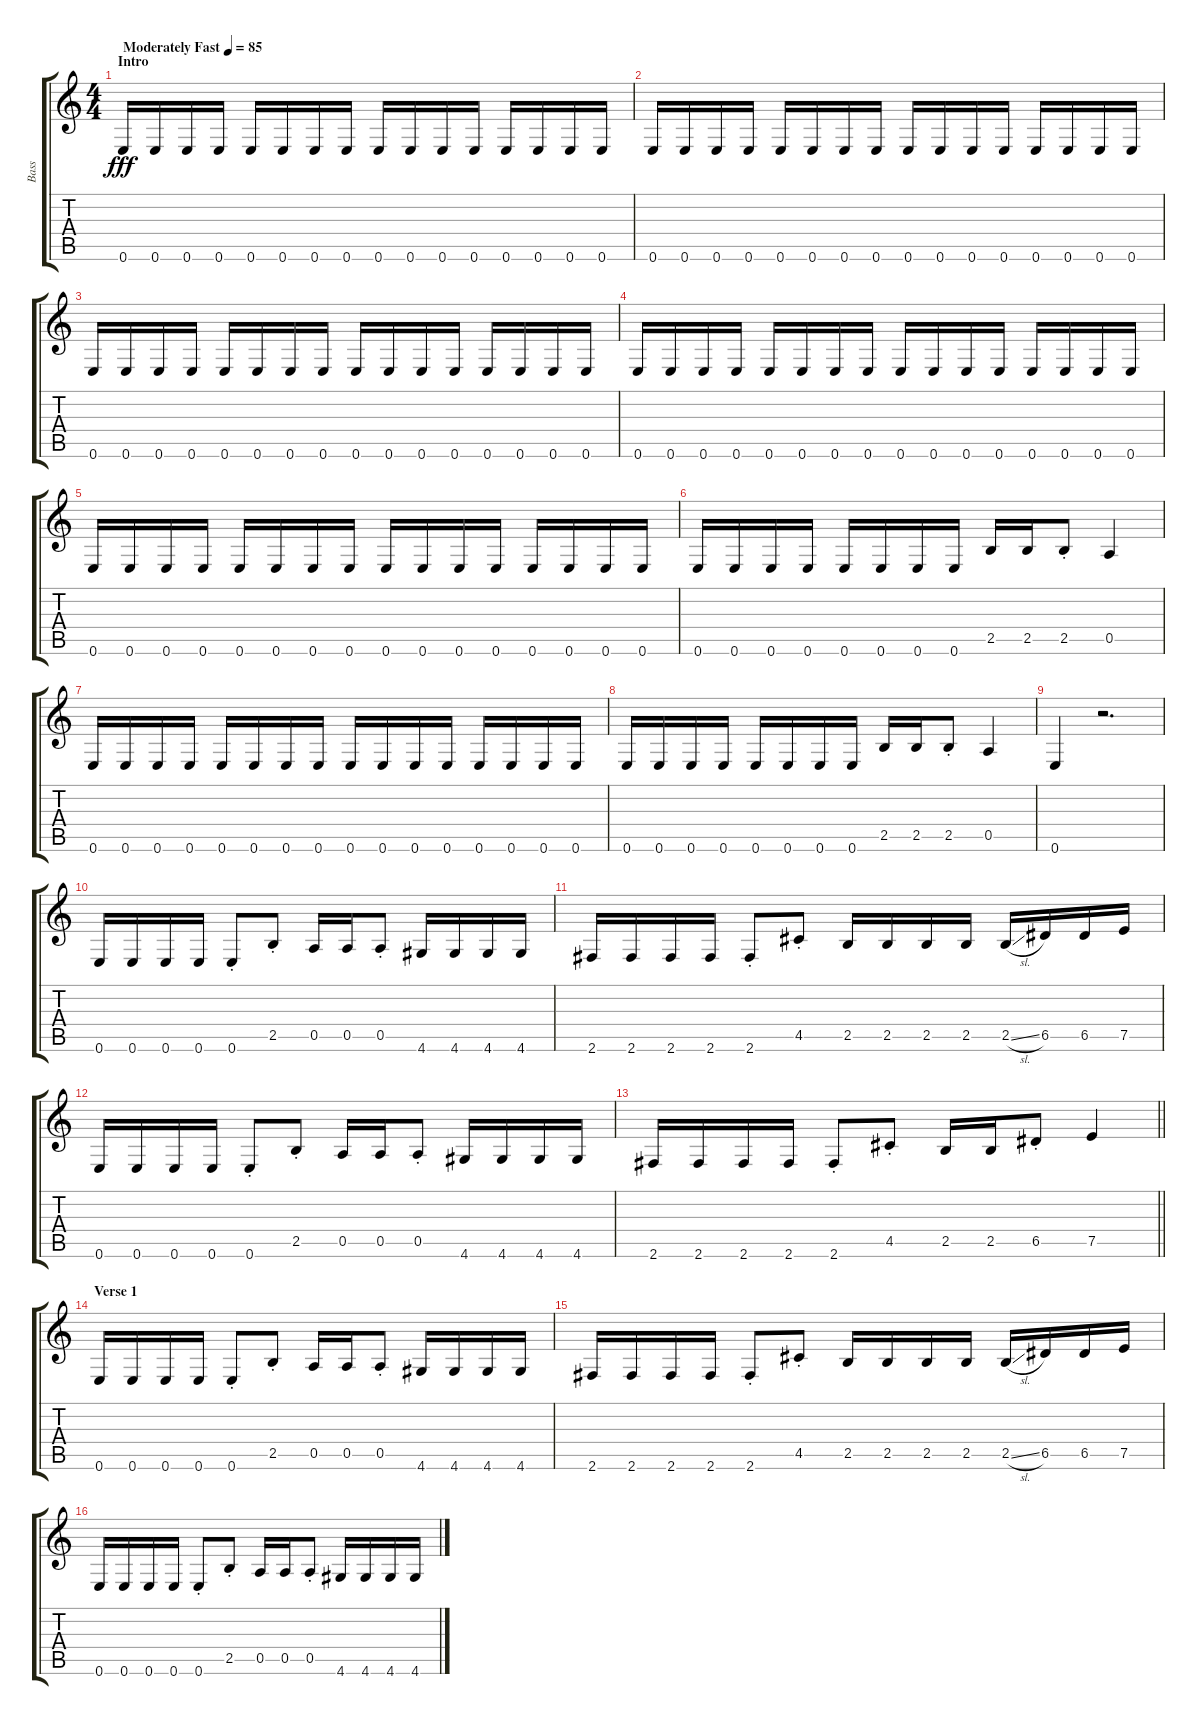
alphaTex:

\track ("Bass" "Bass") {instrument electricbasspick}
\staff {score tabs}
\tuning (E4 B3 G3 D3 A2 E2) {hide}
\ts (4 4)
\section ("" "Intro")
\tempo (85 "Moderately Fast")
\clef g2
\ks c
0.6.16{dy fff instrument electricbasspick} 0.6.16 0.6.16 0.6.16 0.6.16 0.6.16 0.6.16 0.6.16 0.6.16 0.6.16 0.6.16 0.6.16 0.6.16 0.6.16 0.6.16 0.6.16 |
0.6.16 0.6.16 0.6.16 0.6.16 0.6.16 0.6.16 0.6.16 0.6.16 0.6.16 0.6.16 0.6.16 0.6.16 0.6.16 0.6.16 0.6.16 0.6.16 |
0.6.16 0.6.16 0.6.16 0.6.16 0.6.16 0.6.16 0.6.16 0.6.16 0.6.16 0.6.16 0.6.16 0.6.16 0.6.16 0.6.16 0.6.16 0.6.16 |
0.6.16 0.6.16 0.6.16 0.6.16 0.6.16 0.6.16 0.6.16 0.6.16 0.6.16 0.6.16 0.6.16 0.6.16 0.6.16 0.6.16 0.6.16 0.6.16 |
0.6.16 0.6.16 0.6.16 0.6.16 0.6.16 0.6.16 0.6.16 0.6.16 0.6.16 0.6.16 0.6.16 0.6.16 0.6.16 0.6.16 0.6.16 0.6.16 |
0.6.16 0.6.16 0.6.16 0.6.16 0.6.16 0.6.16 0.6.16 0.6.16 2.5.16 2.5.16 2.5{st}.8 0.5.4 |
0.6.16 0.6.16 0.6.16 0.6.16 0.6.16 0.6.16 0.6.16 0.6.16 0.6.16 0.6.16 0.6.16 0.6.16 0.6.16 0.6.16 0.6.16 0.6.16 |
0.6.16 0.6.16 0.6.16 0.6.16 0.6.16 0.6.16 0.6.16 0.6.16 2.5.16 2.5.16 2.5{st}.8 0.5.4 |
0.6.4 r.2{d} |
0.6.16 0.6.16 0.6.16 0.6.16 0.6{st}.8 2.5{st}.8 0.5.16 0.5.16 0.5{st}.8 4.6.16 4.6.16 4.6.16 4.6.16 |
2.6.16 2.6.16 2.6.16 2.6.16 2.6{st}.8 4.5{st}.8 2.5.16 2.5.16 2.5.16 2.5.16 2.5{sl}.16 6.5.16 6.5.16 7.5.16 |
0.6.16 0.6.16 0.6.16 0.6.16 0.6{st}.8 2.5{st}.8 0.5.16 0.5.16 0.5{st}.8 4.6.16 4.6.16 4.6.16 4.6.16 |
\barLineRight lightlight
2.6.16 2.6.16 2.6.16 2.6.16 2.6{st}.8 4.5{st}.8 2.5.16 2.5.16 6.5{st}.8 7.5.4 |
\section ("" "Verse 1")
0.6.16 0.6.16 0.6.16 0.6.16 0.6{st}.8 2.5{st}.8 0.5.16 0.5.16 0.5{st}.8 4.6.16 4.6.16 4.6.16 4.6.16 |
2.6.16 2.6.16 2.6.16 2.6.16 2.6{st}.8 4.5{st}.8 2.5.16 2.5.16 2.5.16 2.5.16 2.5{sl}.16 6.5.16 6.5.16 7.5.16 |
0.6.16 0.6.16 0.6.16 0.6.16 0.6{st}.8 2.5{st}.8 0.5.16 0.5.16 0.5{st}.8 4.6.16 4.6.16 4.6.16 4.6.16
